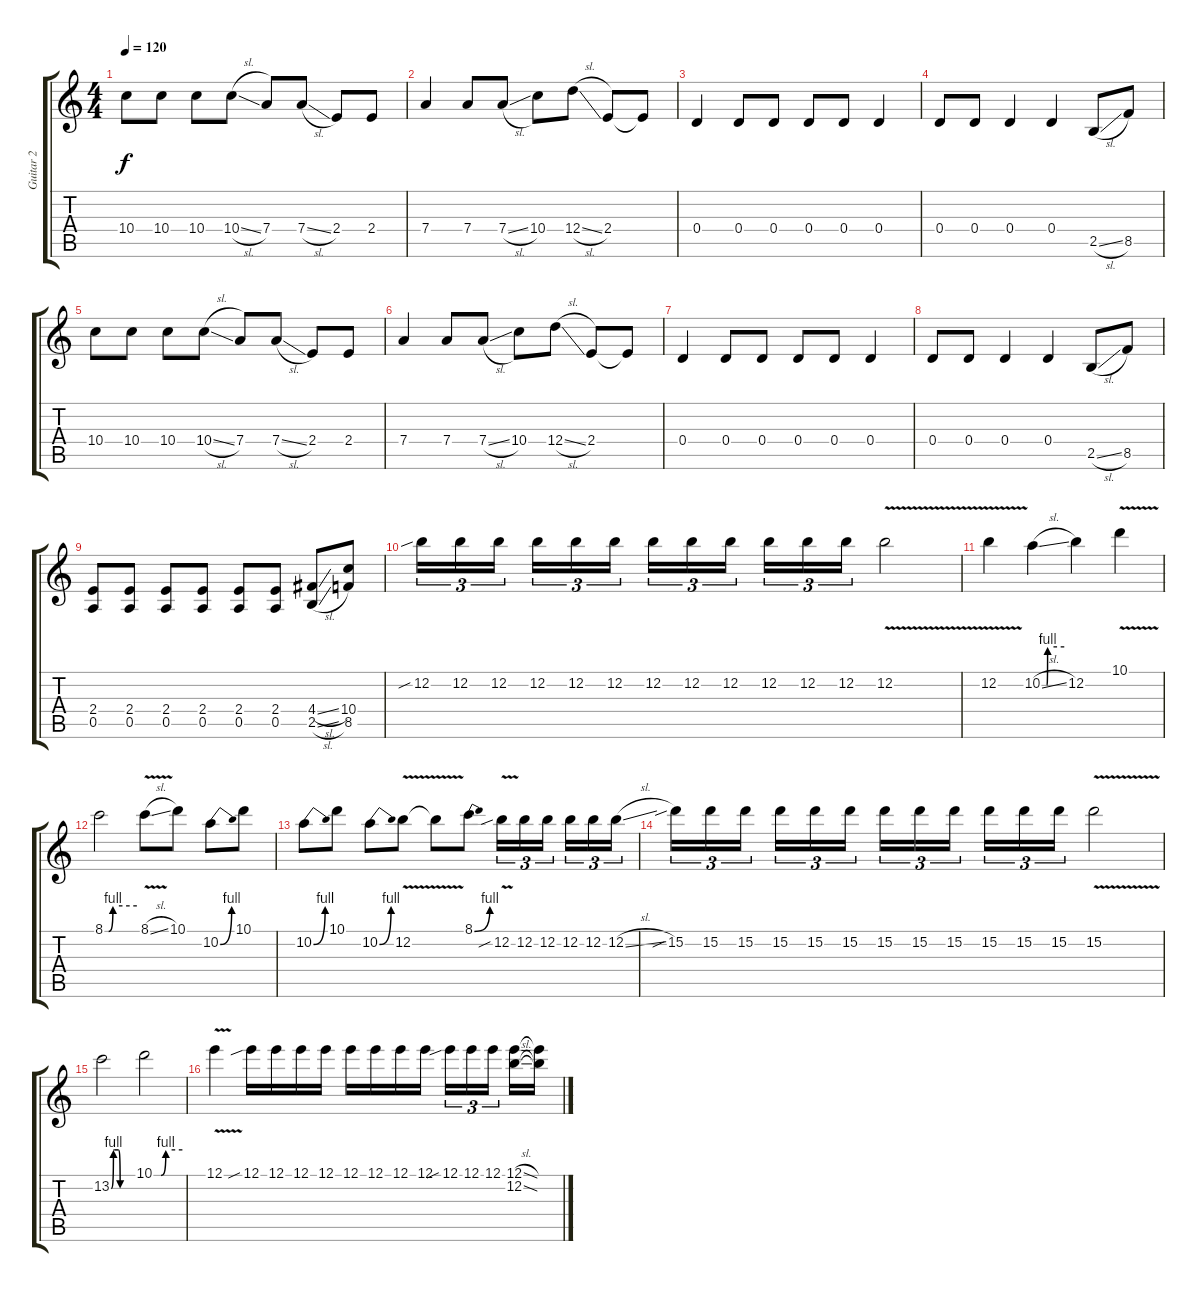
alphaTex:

\track ("Guitar 2" "Guitar 2") {instrument distortionguitar}
\staff {score tabs}
\tuning (E4 B3 G3 D3 A2 E2) {hide}
\ts (4 4)
\tempo 120
\clef g2
\ks c
10.4.8{dy f} 10.4.8 10.4.8 10.4{sl}.8 7.4.8 7.4{sl}.8 2.4.8 2.4.8 |
7.4.4 7.4.8 7.4{sl}.8 10.4.8 12.4{sl}.8 2.4.8 2.4{t}.8 |
0.4.4 0.4.8 0.4.8 0.4.8 0.4.8 0.4.4 |
0.4.8 0.4.8 0.4.4 0.4.4 2.5{sl}.8 8.5.8 |
10.4.8 10.4.8 10.4.8 10.4{sl}.8 7.4.8 7.4{sl}.8 2.4.8 2.4.8 |
7.4.4 7.4.8 7.4{sl}.8 10.4.8 12.4{sl}.8 2.4.8 2.4{t}.8 |
0.4.4 0.4.8 0.4.8 0.4.8 0.4.8 0.4.4 |
0.4.8 0.4.8 0.4.4 0.4.4 2.5{sl}.8 8.5.8 |
(2.4 0.5).8 (2.4 0.5).8 (2.4 0.5).8 (2.4 0.5).8 (2.4 0.5).8 (2.4 0.5).8 (4.4{sl} 2.5{sl}).8 (10.4 8.5).8 |
12.2{sib}.16{tu (3 2)} 12.2.16{tu (3 2)} 12.2.16{tu (3 2) beam splitsecondary} 12.2.16{tu (3 2)} 12.2.16{tu (3 2)} 12.2.16{tu (3 2)} 12.2.16{tu (3 2)} 12.2.16{tu (3 2)} 12.2.16{tu (3 2) beam splitsecondary} 12.2.16{tu (3 2)} 12.2.16{tu (3 2)} 12.2.16{tu (3 2)} 12.2{v}.2 |
12.2{v}.4 10.2{be (custom 0 0 13 0 15 4 60 4) sl}.4 12.2.4 10.1{v}.4 |
8.1{be (custom 0 0 7 0 15 4 60 4)}.2 8.1{v sl}.8 10.1.8 10.2{be (bend 0 0 60 4)}.8 10.1.8 |
10.2{be (bend 0 0 60 4)}.8 10.1.8 10.2{be (bend 0 0 60 4)}.8 12.2{v}.8 12.2{t}.8 8.1{be (bend 0 0 60 4)}.8 12.2{v sib}.16{tu (3 2)} 12.2.16{tu (3 2)} 12.2.16{tu (3 2) beam splitsecondary} 12.2.16{tu (3 2)} 12.2.16{tu (3 2)} 12.2{sl}.16{tu (3 2)} |
15.2{sib}.16{tu (3 2)} 15.2.16{tu (3 2)} 15.2.16{tu (3 2) beam splitsecondary} 15.2.16{tu (3 2)} 15.2.16{tu (3 2)} 15.2.16{tu (3 2)} 15.2.16{tu (3 2)} 15.2.16{tu (3 2)} 15.2.16{tu (3 2) beam splitsecondary} 15.2.16{tu (3 2)} 15.2.16{tu (3 2)} 15.2.16{tu (3 2)} 15.2{v}.2 |
13.2{be (custom 0 0 6 4 10 4 20 4 25 0 30 0 60 0)}.2 10.1{be (custom 0 0 15 0 25 4 60 4)}.2 |
12.1{v}.4 12.1{sib}.16 12.1.16 12.1.16 12.1.16 12.1.16 12.1.16 12.1.16 12.1.16 12.1{sib}.16{tu (3 2)} 12.1.16{tu (3 2)} 12.1.16{tu (3 2) beam splitsecondary} (12.1{sl} 12.2{sl}).16 (12.1{t} 12.2{t}).16
